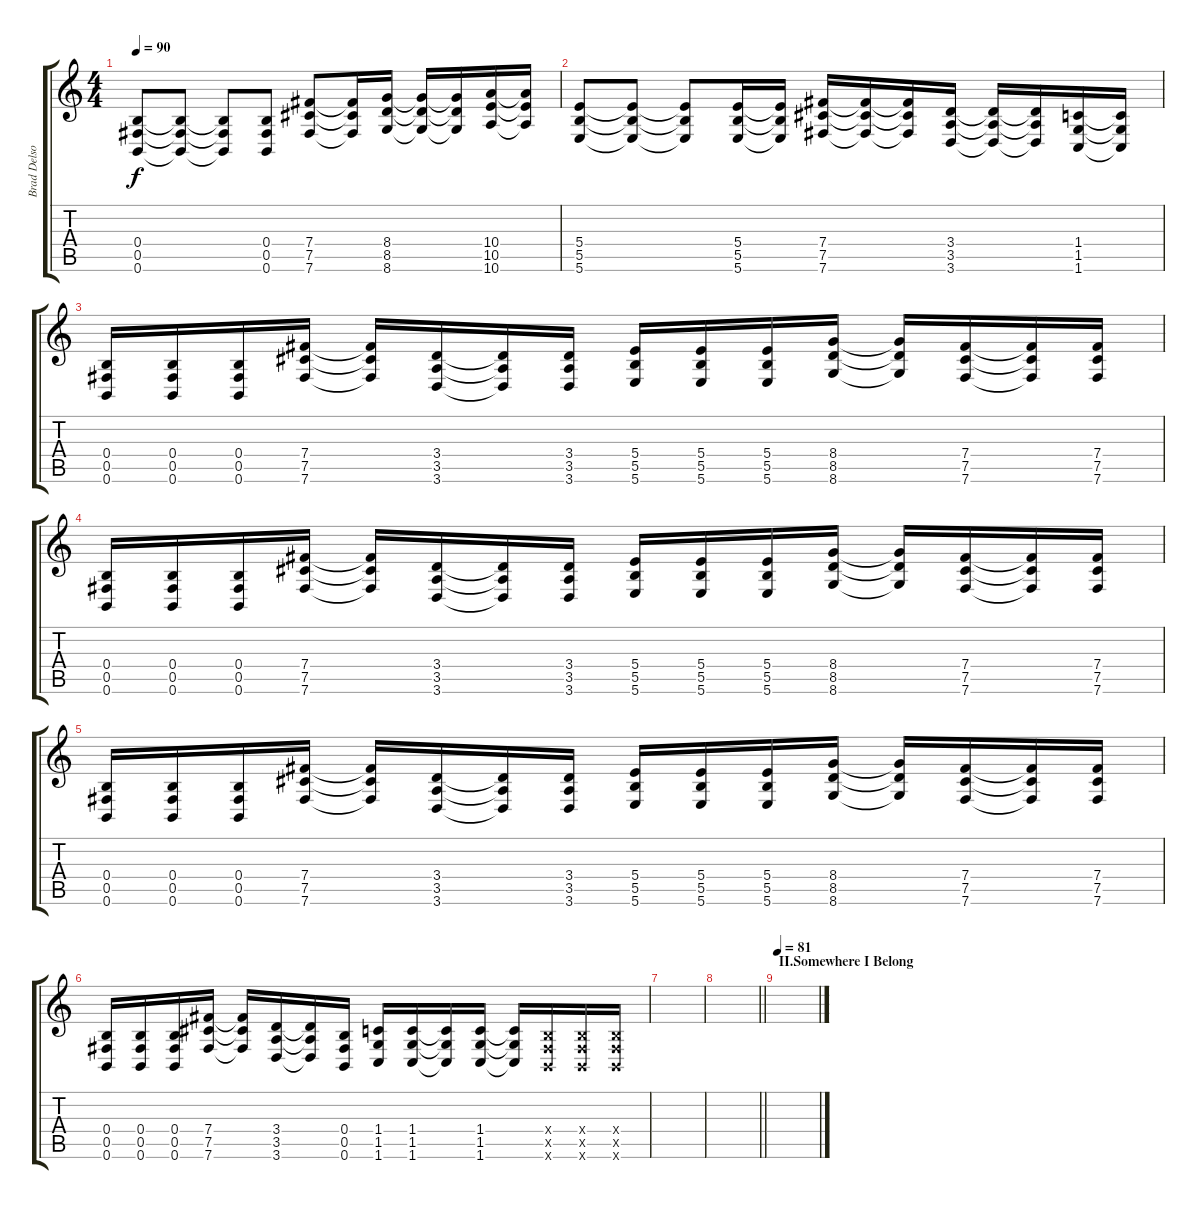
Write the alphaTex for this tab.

\track ("Brad Delson - Guitar" "Brad Delso") {instrument distortionguitar}
\staff {score tabs}
\tuning (Db4 Ab3 E3 B2 Gb2 B1) {hide}
\ts (4 4)
\tempo 90
\clef g2
\ks c
(0.4 0.5 0.6).8{dy f} (0.4{t} 0.5{t} 0.6{t}).8 (0.4{t} 0.5{t} 0.6{t}).8 (0.4 0.5 0.6).8 (7.4 7.5 7.6).8 (7.4{t} 7.5{t} 7.6{t}).16 (8.4 8.5 8.6).16 (8.4{t} 8.5{t} 8.6{t}).16 (8.4{t} 8.5{t} 8.6{t}).16 (10.4 10.5 10.6).16 (10.4{t} 10.5{t} 10.6{t}).16 |
(5.4 5.5 5.6).8 (5.4{t} 5.5{t} 5.6{t}).8 (5.4{t} 5.5{t} 5.6{t}).8 (5.4 5.5 5.6).16 (5.4{t} 5.5{t} 5.6{t}).16 (7.4 7.5 7.6).16 (7.4{t} 7.5{t} 7.6{t}).16 (7.4{t} 7.5{t} 7.6{t}).16 (3.4 3.5 3.6).16 (3.4{t} 3.5{t} 3.6{t}).16 (3.4{t} 3.5{t} 3.6{t}).16 (1.4 1.5 1.6).16 (1.4{t} 1.5{t} 1.6{t}).16 |
(0.4 0.5 0.6).16 (0.4 0.5 0.6).16 (0.4 0.5 0.6).16 (7.4 7.5 7.6).16 (7.4{t} 7.5{t} 7.6{t}).16 (3.4 3.5 3.6).16 (3.4{t} 3.5{t} 3.6{t}).16 (3.4 3.5 3.6).16 (5.4 5.5 5.6).16 (5.4 5.5 5.6).16 (5.4 5.5 5.6).16 (8.4 8.5 8.6).16 (8.4{t} 8.5{t} 8.6{t}).16 (7.4 7.5 7.6).16 (7.4{t} 7.5{t} 7.6{t}).16 (7.4 7.5 7.6).16 |
(0.4 0.5 0.6).16 (0.4 0.5 0.6).16 (0.4 0.5 0.6).16 (7.4 7.5 7.6).16 (7.4{t} 7.5{t} 7.6{t}).16 (3.4 3.5 3.6).16 (3.4{t} 3.5{t} 3.6{t}).16 (3.4 3.5 3.6).16 (5.4 5.5 5.6).16 (5.4 5.5 5.6).16 (5.4 5.5 5.6).16 (8.4 8.5 8.6).16 (8.4{t} 8.5{t} 8.6{t}).16 (7.4 7.5 7.6).16 (7.4{t} 7.5{t} 7.6{t}).16 (7.4 7.5 7.6).16 |
(0.4 0.5 0.6).16 (0.4 0.5 0.6).16 (0.4 0.5 0.6).16 (7.4 7.5 7.6).16 (7.4{t} 7.5{t} 7.6{t}).16 (3.4 3.5 3.6).16 (3.4{t} 3.5{t} 3.6{t}).16 (3.4 3.5 3.6).16 (5.4 5.5 5.6).16 (5.4 5.5 5.6).16 (5.4 5.5 5.6).16 (8.4 8.5 8.6).16 (8.4{t} 8.5{t} 8.6{t}).16 (7.4 7.5 7.6).16 (7.4{t} 7.5{t} 7.6{t}).16 (7.4 7.5 7.6).16 |
(0.4 0.5 0.6).16 (0.4 0.5 0.6).16 (0.4 0.5 0.6).16 (7.4 7.5 7.6).16 (7.4{t} 7.5{t} 7.6{t}).16 (3.4 3.5 3.6).16 (3.4{t} 3.5{t} 3.6{t}).16 (0.4 0.5 0.6).16 (1.4 1.5 1.6).16 (1.4 1.5 1.6).16 (1.4{t} 1.5{t} 1.6{t}).16 (1.4 1.5 1.6).16 (1.4{t} 1.5{t} 1.6{t}).16 (0.4{x} 0.5{x} 0.6{x}).16 (0.4{x} 0.5{x} 0.6{x}).16 (0.4{x} 0.5{x} 0.6{x}).16 |
|
\barLineRight lightlight
|
\section ("" "II.Somewhere I Belong")
\tempo 81
